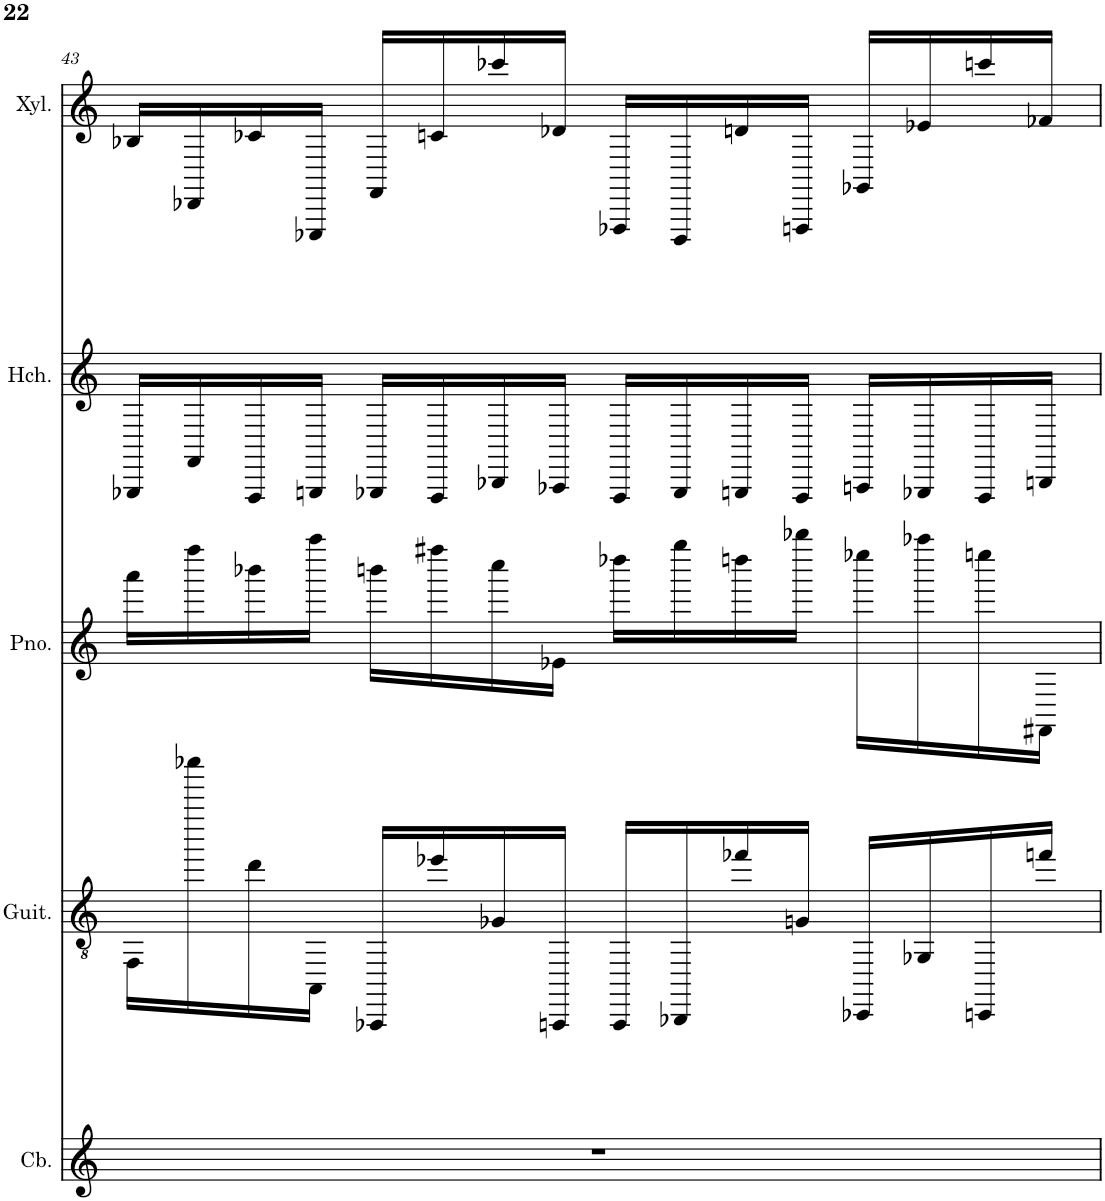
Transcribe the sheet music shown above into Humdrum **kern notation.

**kern	**kern	**kern	**kern	**kern
*part5	*part4	*part3	*part2	*part1
*staff5	*staff4	*staff3	*staff2	*staff1
*I"Contrabass	*I"Acoustic Guitar	*I"Grand Piano	*I"Harpsichord	*I"Xylophone
*I'Cb.	*I'Guit.	*I'Pno.	*I'Hch.	*I'Xyl.
!!LO:PB:g=z
*clefG2	*clefGv2	*clefG2	*clefG2	*clefG2
*Trd7c12	*	*	*	*Trd-7c-12
*k[]	*k[]	*k[]	*k[]	*k[]
*M4/4	*M4/4	*M4/4	*M4/4	*M4/4
=43	=43	=43	=43	=43
1r	16FF\LL	16aaa\LL	16GGG-X/LL	16B-X/LL
.	16ccccc-X\	16ffff\	16FF/	16DD-X/
.	16dd\	16bbb-X\	16FFF/	16c-X/
.	16AAA\JJ	16aaaa\JJ	16GGGn/JJ	16EEE-X/JJ
.	16AAAA-X/LL	16bbbn\LL	16GGG-X/LL	16FF/LL
.	16ee-X/	16ffff#X\	16FFF/	16cn/
.	16G-X/	16cccc\	16BBB-X/	16ccc-X/
.	16AAAAn/JJ	16e-X\JJ	16AAA-X/JJ	16d-X/JJ
.	16AAAA/LL	16dddd-X\LL	16FFF/LL	16FFF-X/LL
.	16BBBB-X/	16gggg\	16GGG-/	16DDD/
.	16ff-X/	16ddddn\	16GGGn/	16dn/
.	16Gn/JJ	16bbbb-X\JJ	16FFF/JJ	16FFFn/JJ
.	16CCC-X/LL	16eeee-X\LL	16AAAn/LL	16GG-X/LL
.	16GG-X/	16aaaa-X\	16GGG-X/	16e-X/
.	16CCCn/	16eeeen\	16FFF/	16cccn/
.	16ffn/JJ	16FF#X\JJ	16BBBn/JJ	16f-X/JJ
=	=	=	=	=
*-	*-	*-	*-	*-
